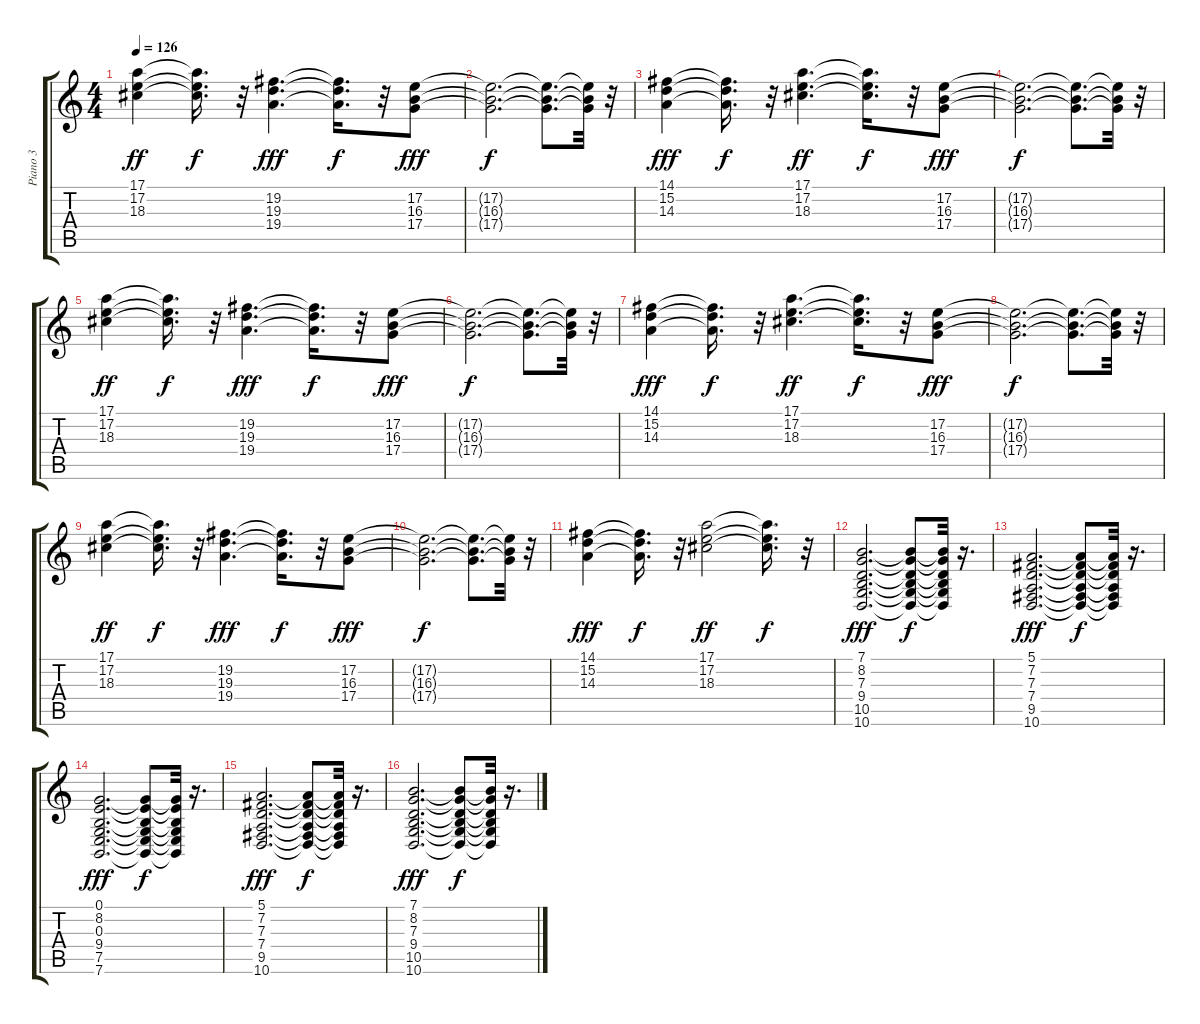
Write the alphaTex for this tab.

\track ("Piano 3" "Piano 3") {instrument electricgrandpiano}
\staff {score tabs}
\tuning (E4 B3 G3 D3 A2 E2) {hide}
\ts (4 4)
\tempo 126
\clef g2
\ks c
(17.1 17.2 18.3).4{dy ff} (17.1{t} 17.2{t} 18.3{t}).16{d dy f} r.32 (19.2 19.3 19.4).4{d dy fff} (19.2{t} 19.3{t} 19.4{t}).16{d dy f} r.32 (17.2 16.3 17.4).8{dy fff} |
(17.2{t} 16.3{t} 17.4{t}).2{d dy f} (17.2{t} 16.3{t} 17.4{t}).8{d} (17.2{t} 16.3{t} 17.4{t}).32 r.32 |
(14.1 15.2 14.3).4{dy fff} (14.1{t} 15.2{t} 14.3{t}).16{d dy f} r.32 (17.1 17.2 18.3).4{d dy ff} (17.1{t} 17.2{t} 18.3{t}).16{d dy f} r.32 (17.2 16.3 17.4).8{dy fff} |
(17.2{t} 16.3{t} 17.4{t}).2{d dy f} (17.2{t} 16.3{t} 17.4{t}).8{d} (17.2{t} 16.3{t} 17.4{t}).32 r.32 |
(17.1 17.2 18.3).4{dy ff} (17.1{t} 17.2{t} 18.3{t}).16{d dy f} r.32 (19.2 19.3 19.4).4{d dy fff} (19.2{t} 19.3{t} 19.4{t}).16{d dy f} r.32 (17.2 16.3 17.4).8{dy fff} |
(17.2{t} 16.3{t} 17.4{t}).2{d dy f} (17.2{t} 16.3{t} 17.4{t}).8{d} (17.2{t} 16.3{t} 17.4{t}).32 r.32 |
(14.1 15.2 14.3).4{dy fff} (14.1{t} 15.2{t} 14.3{t}).16{d dy f} r.32 (17.1 17.2 18.3).4{d dy ff} (17.1{t} 17.2{t} 18.3{t}).16{d dy f} r.32 (17.2 16.3 17.4).8{dy fff} |
(17.2{t} 16.3{t} 17.4{t}).2{d dy f} (17.2{t} 16.3{t} 17.4{t}).8{d} (17.2{t} 16.3{t} 17.4{t}).32 r.32 |
(17.1 17.2 18.3).4{dy ff} (17.1{t} 17.2{t} 18.3{t}).16{d dy f} r.32 (19.2 19.3 19.4).4{d dy fff} (19.2{t} 19.3{t} 19.4{t}).16{d dy f} r.32 (17.2 16.3 17.4).8{dy fff} |
(17.2{t} 16.3{t} 17.4{t}).2{d dy f} (17.2{t} 16.3{t} 17.4{t}).8{d} (17.2{t} 16.3{t} 17.4{t}).32 r.32 |
(14.1 15.2 14.3).4{dy fff} (14.1{t} 15.2{t} 14.3{t}).16{d dy f} r.32 (17.1 17.2 18.3).2{dy ff} (17.1{t} 17.2{t} 18.3{t}).16{d dy f} r.32 |
(7.1 8.2 7.3 9.4 10.5 10.6).2{d dy fff} (7.1{t} 8.2{t} 7.3{t} 9.4{t} 10.5{t} 10.6{t}).8{dy f} (7.1{t} 8.2{t} 7.3{t} 9.4{t} 10.5{t} 10.6{t}).32 r.16{d} |
(5.1 7.2 7.3 7.4 9.5 10.6).2{d dy fff} (5.1{t} 7.2{t} 7.3{t} 7.4{t} 9.5{t} 10.6{t}).8{dy f} (5.1{t} 7.2{t} 7.3{t} 7.4{t} 9.5{t} 10.6{t}).32 r.16{d} |
(0.1 8.2 0.3 9.4 7.5 7.6).2{d dy fff} (0.1{t} 8.2{t} 0.3{t} 9.4{t} 7.5{t} 7.6{t}).8{dy f} (0.1{t} 8.2{t} 0.3{t} 9.4{t} 7.5{t} 7.6{t}).32 r.16{d} |
(5.1 7.2 7.3 7.4 9.5 10.6).2{d dy fff} (5.1{t} 7.2{t} 7.3{t} 7.4{t} 9.5{t} 10.6{t}).8{dy f} (5.1{t} 7.2{t} 7.3{t} 7.4{t} 9.5{t} 10.6{t}).32 r.16{d} |
(7.1 8.2 7.3 9.4 10.5 10.6).2{d dy fff} (7.1{t} 8.2{t} 7.3{t} 9.4{t} 10.5{t} 10.6{t}).8{dy f} (7.1{t} 8.2{t} 7.3{t} 9.4{t} 10.5{t} 10.6{t}).32 r.16{d}
